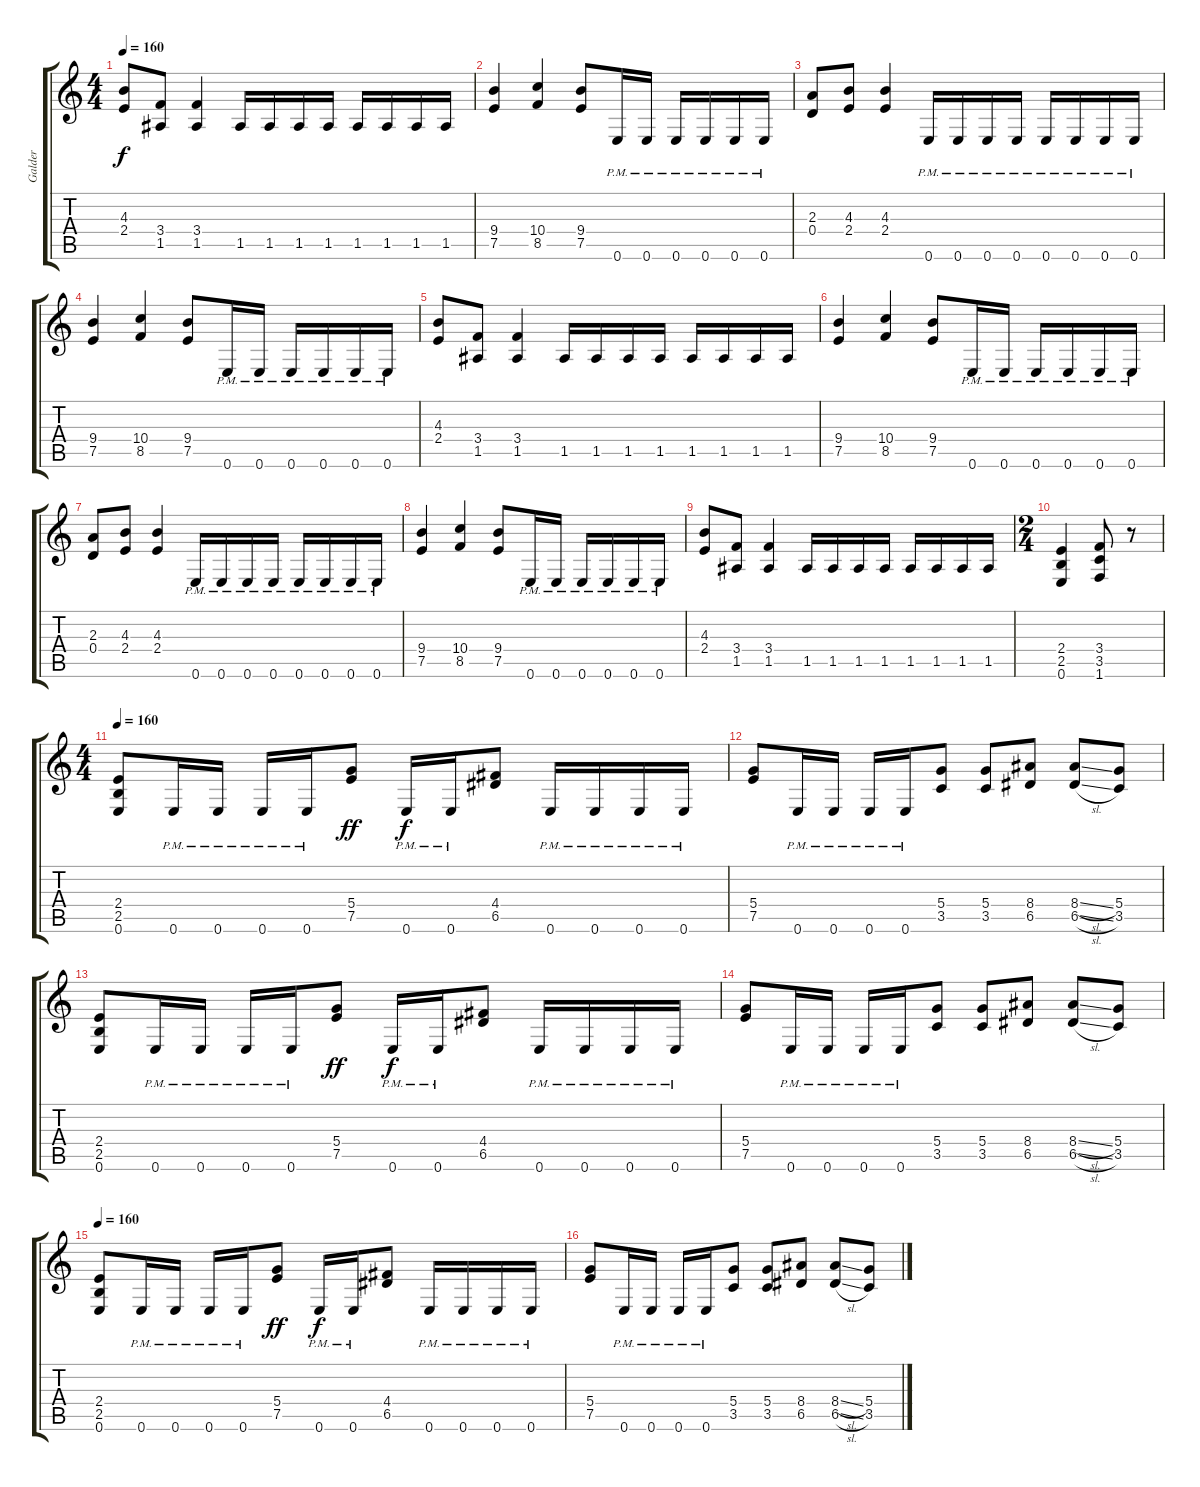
\track ("Galder" "Galder") {instrument overdrivenguitar}
\staff {score tabs}
\tuning (E4 B3 G3 D3 A2 E2) {hide}
\ts (4 4)
\tempo 160
\clef g2
\ks c
(4.3 2.4).8{dy f} (3.4 1.5).8 (3.4 1.5).4 1.5.16 1.5.16 1.5.16 1.5.16 1.5.16 1.5.16 1.5.16 1.5.16 |
(9.4 7.5).4 (10.4 8.5).4 (9.4 7.5).8 0.6{pm}.16 0.6{pm}.16 0.6{pm}.16 0.6{pm}.16 0.6{pm}.16 0.6{pm}.16 |
(2.3 0.4).8 (4.3 2.4).8 (4.3 2.4).4 0.6{pm}.16 0.6{pm}.16 0.6{pm}.16 0.6{pm}.16 0.6{pm}.16 0.6{pm}.16 0.6{pm}.16 0.6{pm}.16 |
(9.4 7.5).4 (10.4 8.5).4 (9.4 7.5).8 0.6{pm}.16 0.6{pm}.16 0.6{pm}.16 0.6{pm}.16 0.6{pm}.16 0.6{pm}.16 |
(4.3 2.4).8 (3.4 1.5).8 (3.4 1.5).4 1.5.16 1.5.16 1.5.16 1.5.16 1.5.16 1.5.16 1.5.16 1.5.16 |
(9.4 7.5).4 (10.4 8.5).4 (9.4 7.5).8 0.6{pm}.16 0.6{pm}.16 0.6{pm}.16 0.6{pm}.16 0.6{pm}.16 0.6{pm}.16 |
(2.3 0.4).8 (4.3 2.4).8 (4.3 2.4).4 0.6{pm}.16 0.6{pm}.16 0.6{pm}.16 0.6{pm}.16 0.6{pm}.16 0.6{pm}.16 0.6{pm}.16 0.6{pm}.16 |
(9.4 7.5).4 (10.4 8.5).4 (9.4 7.5).8 0.6{pm}.16 0.6{pm}.16 0.6{pm}.16 0.6{pm}.16 0.6{pm}.16 0.6{pm}.16 |
(4.3 2.4).8 (3.4 1.5).8 (3.4 1.5).4 1.5.16 1.5.16 1.5.16 1.5.16 1.5.16 1.5.16 1.5.16 1.5.16 |
\ts (2 4)
\section ("" "")
(2.4 2.5 0.6).4 (3.4 3.5 1.6).8 r.8 |
\ts (4 4)
\tempo 160
(2.4 2.5 0.6).8 0.6{pm}.16 0.6{pm}.16 0.6{pm}.16 0.6{pm}.16 (5.4 7.5).8{dy ff} 0.6{pm}.16{dy f} 0.6{pm}.16 (4.4 6.5).8 0.6{pm}.16 0.6{pm}.16 0.6{pm}.16 0.6{pm}.16 |
(5.4 7.5).8 0.6{pm}.16 0.6{pm}.16 0.6{pm}.16 0.6{pm}.16 (5.4 3.5).8 (5.4 3.5).8 (8.4 6.5).8 (8.4{sl} 6.5{sl}).8 (5.4 3.5).8 |
(2.4 2.5 0.6).8 0.6{pm}.16 0.6{pm}.16 0.6{pm}.16 0.6{pm}.16 (5.4 7.5).8{dy ff} 0.6{pm}.16{dy f} 0.6{pm}.16 (4.4 6.5).8 0.6{pm}.16 0.6{pm}.16 0.6{pm}.16 0.6{pm}.16 |
(5.4 7.5).8 0.6{pm}.16 0.6{pm}.16 0.6{pm}.16 0.6{pm}.16 (5.4 3.5).8 (5.4 3.5).8 (8.4 6.5).8 (8.4{sl} 6.5{sl}).8 (5.4 3.5).8 |
\tempo 160
(2.4 2.5 0.6).8 0.6{pm}.16 0.6{pm}.16 0.6{pm}.16 0.6{pm}.16 (5.4 7.5).8{dy ff} 0.6{pm}.16{dy f} 0.6{pm}.16 (4.4 6.5).8 0.6{pm}.16 0.6{pm}.16 0.6{pm}.16 0.6{pm}.16 |
(5.4 7.5).8 0.6{pm}.16 0.6{pm}.16 0.6{pm}.16 0.6{pm}.16 (5.4 3.5).8 (5.4 3.5).8 (8.4 6.5).8 (8.4{sl} 6.5{sl}).8 (5.4 3.5).8
